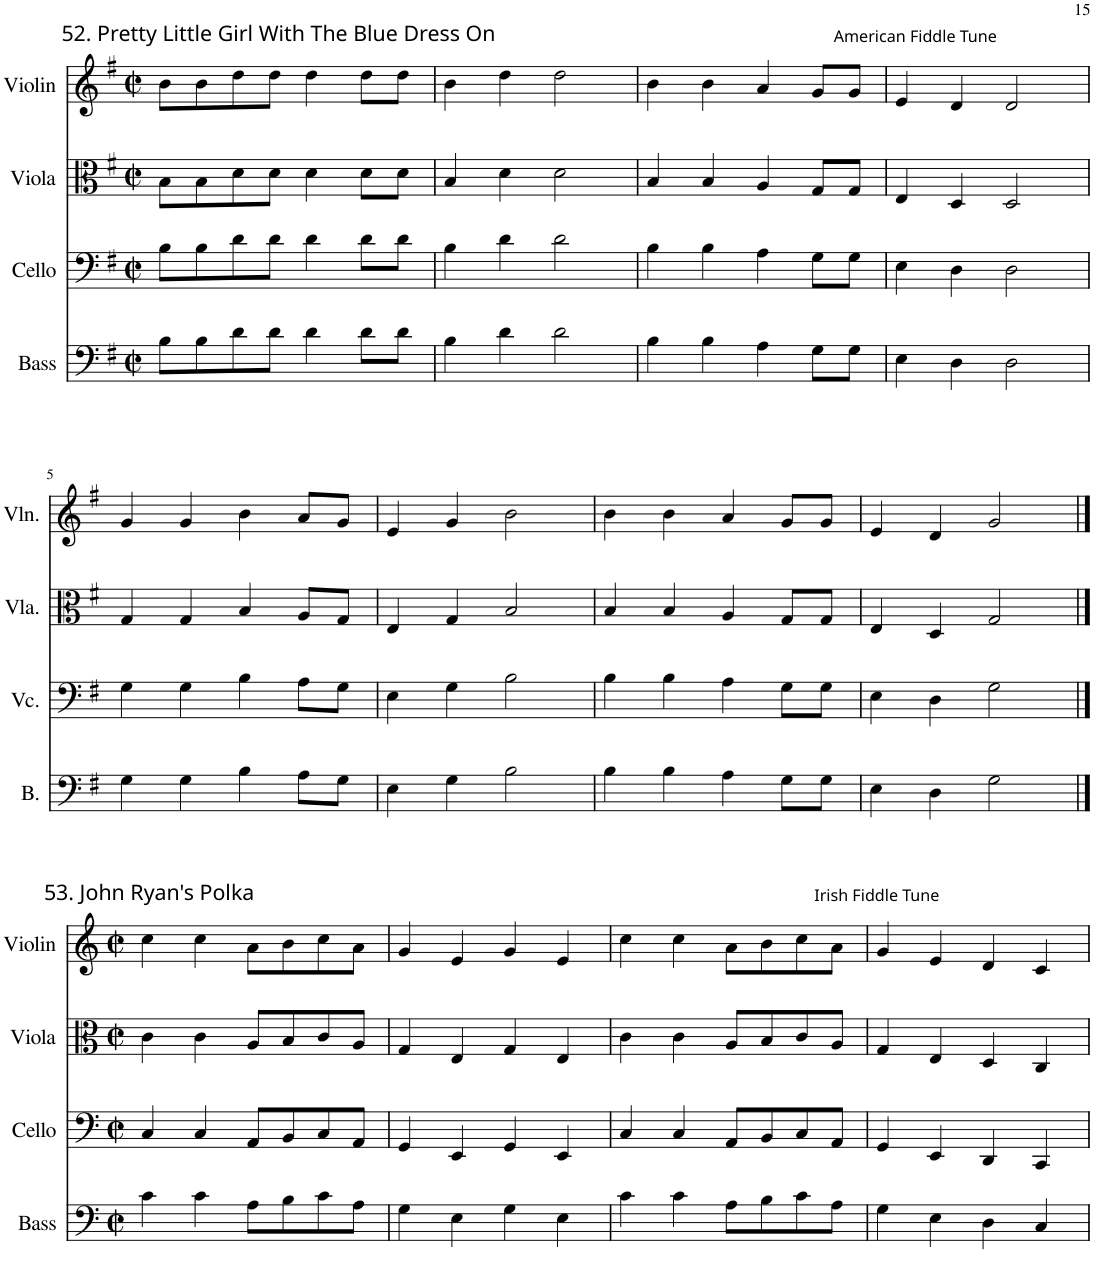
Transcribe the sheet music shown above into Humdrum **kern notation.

**kern	**kern	**kern	**kern
*part4	*part3	*part2	*part1
*staff4	*staff3	*staff2	*staff1
*I"Bass	*I"Cello	*I"Viola	*I"Violin
*I'B.	*	*I'Vla.	*I'Vln.
!!LO:PB:g=z
*clefF4	*clefF4	*clefC3	*clefG2
*Trd7c12	*	*	*
*k[f#]	*k[f#]	*k[f#]	*k[f#]
*M2/2	*M2/2	*M2/2	*M2/2
*met(c|)	*met(c|)	*met(c|)	*met(c|)
=1	=1	=1	=1
!	!	!	!LO:TX:a:t=52. Pretty Little Girl With The Blue Dress On
8B\L	8B\L	8B\L	8b\L
8B\	8B\	8B\	8b\
8d\	8d\	8d\	8dd\
8d\J	8d\J	8d\J	8dd\J
4d\	4d\	4d\	4dd\
8d\L	8d\L	8d\L	8dd\L
8d\J	8d\J	8d\J	8dd\J
=2	=2	=2	=2
4B\	4B\	4B/	4b\
4d\	4d\	4d\	4dd\
2d\	2d\	2d\	2dd\
=3	=3	=3	=3
4B\	4B\	4B/	4b\
4B\	4B\	4B/	4b\
4A\	4A\	4A/	4a/
8G\L	8G\L	8G/L	8g/L
8G\J	8G\J	8G/J	8g/J
=4	=4	=4	=4
!	!	!	!LO:TX:a:t=American Fiddle Tune
4E\	4E\	4E/	4e/
4D\	4D\	4D/	4d/
2D\	2D\	2D/	2d/
!!LO:LB:g=z
=5	=5	=5	=5
4G\	4G\	4G/	4g/
4G\	4G\	4G/	4g/
4B\	4B\	4B/	4b\
8A\L	8A\L	8A/L	8a/L
8G\J	8G\J	8G/J	8g/J
=6	=6	=6	=6
4E\	4E\	4E/	4e/
4G\	4G\	4G/	4g/
2B\	2B\	2B/	2b\
=7	=7	=7	=7
4B\	4B\	4B/	4b\
4B\	4B\	4B/	4b\
4A\	4A\	4A/	4a/
8G\L	8G\L	8G/L	8g/L
8G\J	8G\J	8G/J	8g/J
=8	=8	=8	=8
4E\	4E\	4E/	4e/
4D\	4D\	4D/	4d/
2G\	2G\	2G/	2g/
!!LO:LB:g=z
==1	==1	==1	==1
*k[]	*k[]	*k[]	*k[]
*M2/2	*M2/2	*M2/2	*M2/2
*met(c|)	*met(c|)	*met(c|)	*met(c|)
!	!	!	!LO:TX:a:t=53. John Ryan's Polka
4c\	4C/	4c\	4cc\
4c\	4C/	4c\	4cc\
8A\L	8AA/L	8A/L	8a\L
8B\	8BB/	8B/	8b\
8c\	8C/	8c/	8cc\
8A\J	8AA/J	8A/J	8a\J
=2	=2	=2	=2
4G\	4GG/	4G/	4g/
4E\	4EE/	4E/	4e/
4G\	4GG/	4G/	4g/
4E\	4EE/	4E/	4e/
=3	=3	=3	=3
4c\	4C/	4c\	4cc\
4c\	4C/	4c\	4cc\
8A\L	8AA/L	8A/L	8a\L
8B\	8BB/	8B/	8b\
8c\	8C/	8c/	8cc\
8A\J	8AA/J	8A/J	8a\J
=4	=4	=4	=4
!	!	!	!LO:TX:a:t=Irish Fiddle Tune
4G\	4GG/	4G/	4g/
4E\	4EE/	4E/	4e/
4D\	4DD/	4D/	4d/
4C/	4CC/	4C/	4c/
=	=	=	=
*-	*-	*-	*-
